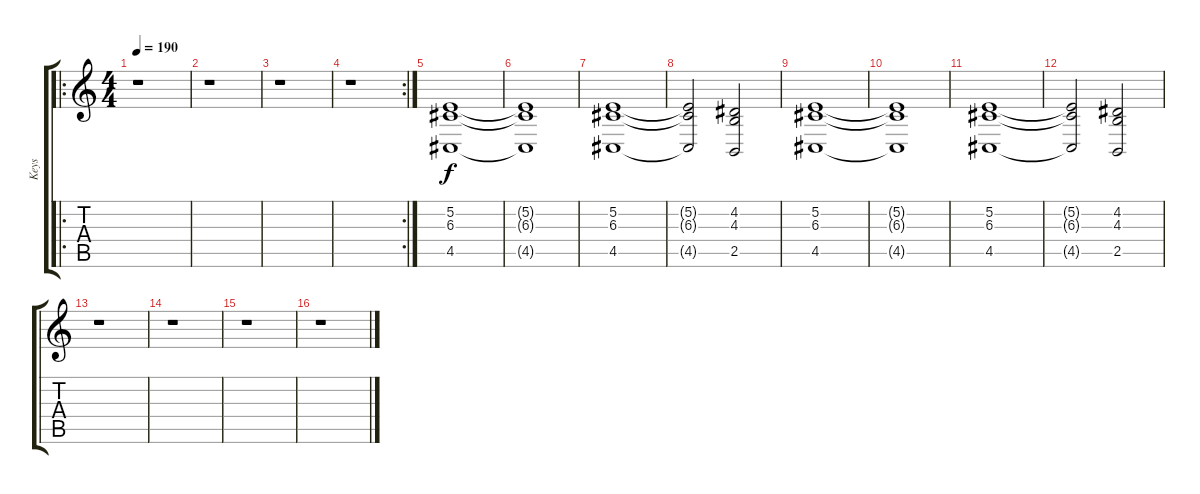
\track ("Keys" "Keys") {instrument pad2warm}
\staff {score tabs}
\tuning (E4 B3 G3 D3 A2 E2) {hide}
\ro
\ts (4 4)
\tempo 190
\clef g2
\ks c
r.1{dy f} |
r.1 |
r.1 |
\rc 2
r.1 |
(5.2 6.3 4.5).1 |
(5.2{t} 6.3{t} 4.5{t}).1 |
(5.2 6.3 4.5).1 |
(5.2{t} 6.3{t} 4.5{t}).2 (4.2 4.3 2.5).2 |
(5.2 6.3 4.5).1 |
(5.2{t} 6.3{t} 4.5{t}).1 |
(5.2 6.3 4.5).1 |
(5.2{t} 6.3{t} 4.5{t}).2 (4.2 4.3 2.5).2 |
r.1 |
r.1 |
r.1 |
r.1
